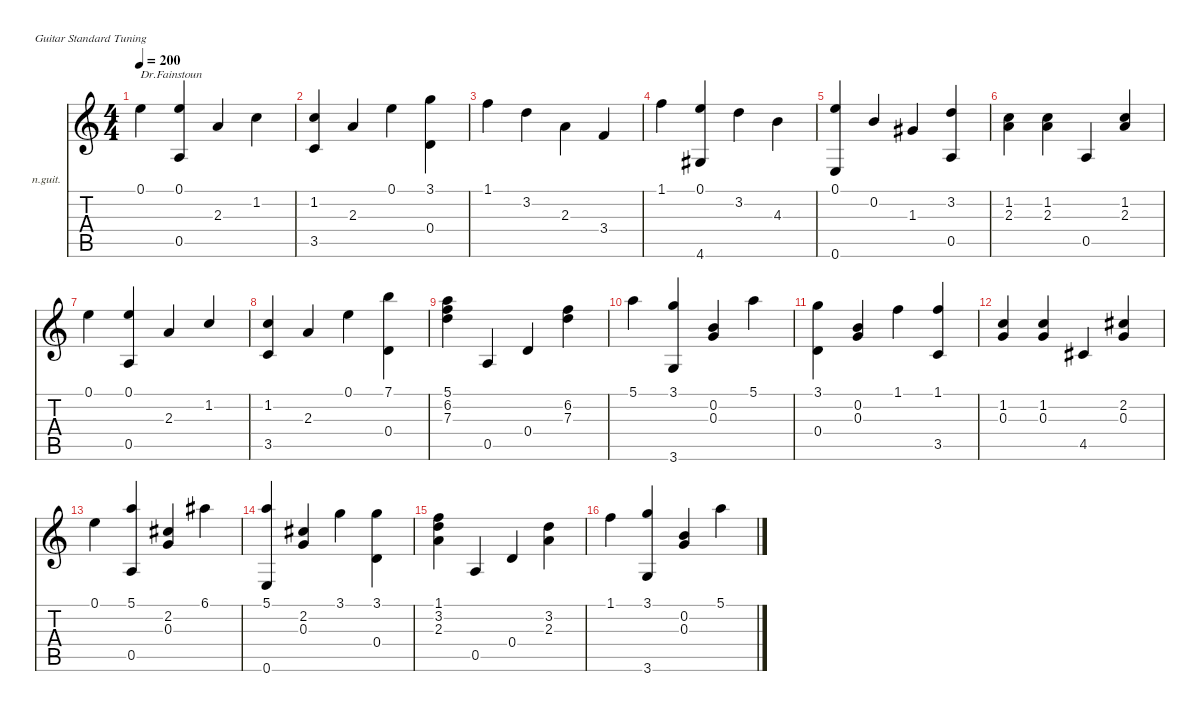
\defaultSystemsLayout 4
\hideDynamics
\bracketExtendMode nobrackets
\firstSystemTrackNameOrientation horizontal
\otherSystemsTrackNameOrientation horizontal
\track ("Гитара" "n.guit.") {instrument acousticguitarnylon}
\staff {score tabs}
\tuning (E4 B3 G3 D3 A2 E2)
\ts (4 4)
\beaming (8 2 2 2 2)
\tempo 200
\clef g2
\ks c
0.1.4{txt "Dr.Fainstoun" dy f instrument acousticguitarnylon beam Down} (0.1 0.5).4{beam Up} 2.3.4{beam Up} 1.2.4{beam Down} |
(1.2 3.5).4{txt "" beam Up} 2.3.4{beam Up} 0.1.4{beam Down} (3.1 0.4).4{beam Down} |
1.1.4{beam Down} 3.2.4{beam Down} 2.3.4{beam Down} 3.4.4{beam Up} |
1.1.4{beam Down} (0.1 4.6{acc #}).4{beam Up} 3.2.4{beam Down} 4.3.4{beam Down} |
(0.1 0.6).4{beam Up} 0.2.4{beam Up} 1.3{acc #}.4{beam Up} (3.2 0.5).4{beam Up} |
(1.2 2.3).4{beam Down} (1.2 2.3).4{beam Down} 0.5.4{beam Up} (1.2 2.3).4{beam Up} |
0.1.4{beam Down} (0.1 0.5).4{beam Up} 2.3.4{beam Up} 1.2.4{beam Up} |
(1.2 3.5).4{beam Up} 2.3.4{beam Up} 0.1.4{beam Down} (7.1 0.4).4{beam Down} |
(5.1 6.2 7.3).4{beam Down} 0.5.4{beam Up} 0.4.4{beam Up} (6.2 7.3).4{beam Down} |
5.1.4{beam Down} (3.1 3.6).4{beam Up} (0.2 0.3).4{beam Up} 5.1.4{beam Down} |
(3.1 0.4).4{beam Down} (0.2 0.3).4{beam Up} 1.1.4{beam Down} (1.1 3.5).4{beam Up} |
(1.2 0.3).4{beam Up} (1.2 0.3).4{beam Up} 4.5{acc #}.4{beam Up} (2.2{acc #} 0.3).4{beam Up} |
0.1.4{beam Down} (5.1 0.5).4{beam Up} (2.2{acc #} 0.3).4{beam Up} 6.1{acc #}.4{beam Down} |
(5.1 0.6).4{beam Up} (2.2{acc #} 0.3).4{beam Up} 3.1.4{beam Down} (3.1 0.4).4{beam Down} |
(1.1 3.2 2.3).4{beam Down} 0.5.4{beam Up} 0.4.4{beam Up} (3.2 2.3).4{beam Down} |
1.1.4{beam Down} (3.1 3.6).4{beam Up} (0.2 0.3).4{beam Up} 5.1.4{beam Down}
